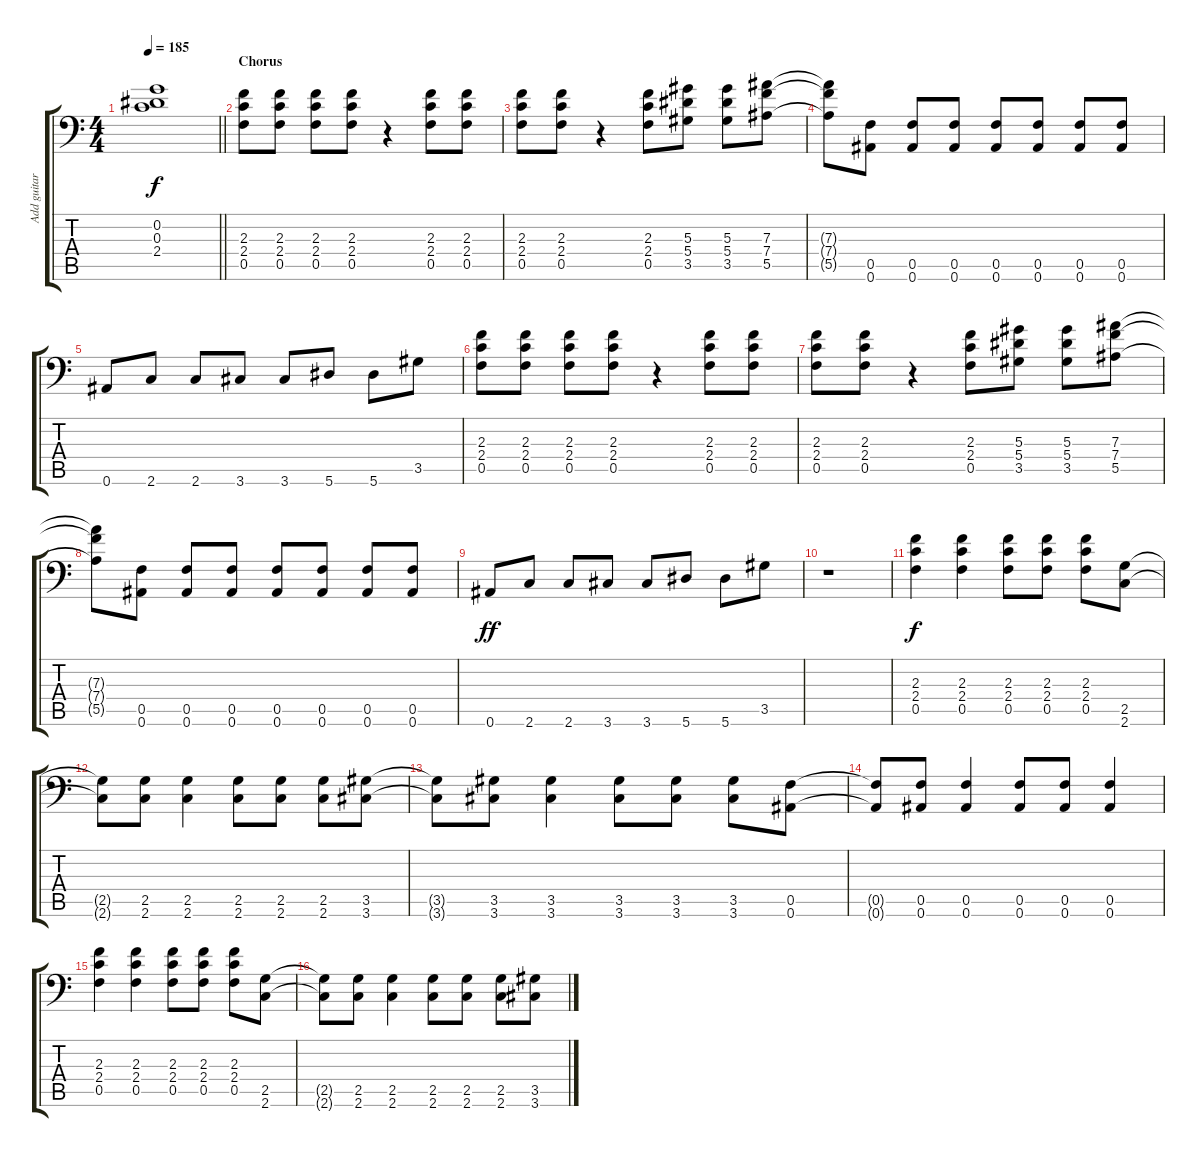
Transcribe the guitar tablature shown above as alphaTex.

\track ("Add guitar" "Add guitar") {mute instrument distortionguitar}
\staff {score tabs}
\tuning (C4 G3 Eb3 Bb2 F2 Bb1) {hide}
\ts (4 4)
\tempo 185
\clef f4
\barLineRight lightlight
\ks c
(0.2{t} 0.3{t} 2.4{t}).1{dy f} |
\section ("" "Chorus")
(2.3 2.4 0.5).8{instrument distortionguitar} (2.3 2.4 0.5).8 (2.3 2.4 0.5).8 (2.3 2.4 0.5).8 r.4 (2.3 2.4 0.5).8 (2.3 2.4 0.5).8 |
(2.3 2.4 0.5).8 (2.3 2.4 0.5).8 r.4 (2.3 2.4 0.5).8 (5.3 5.4 3.5).8 (5.3 5.4 3.5).8 (7.3 7.4 5.5).8 |
(7.3{t} 7.4{t} 5.5{t}).8 (0.5 0.6).8 (0.5 0.6).8 (0.5 0.6).8 (0.5 0.6).8 (0.5 0.6).8 (0.5 0.6).8 (0.5 0.6).8 |
0.6.8 2.6.8 2.6.8 3.6.8 3.6.8 5.6.8 5.6.8 3.5.8 |
(2.3 2.4 0.5).8 (2.3 2.4 0.5).8 (2.3 2.4 0.5).8 (2.3 2.4 0.5).8 r.4 (2.3 2.4 0.5).8 (2.3 2.4 0.5).8 |
(2.3 2.4 0.5).8 (2.3 2.4 0.5).8 r.4 (2.3 2.4 0.5).8 (5.3 5.4 3.5).8 (5.3 5.4 3.5).8 (7.3 7.4 5.5).8 |
(7.3{t} 7.4{t} 5.5{t}).8 (0.5 0.6).8 (0.5 0.6).8 (0.5 0.6).8 (0.5 0.6).8 (0.5 0.6).8 (0.5 0.6).8 (0.5 0.6).8 |
0.6.8{dy ff} 2.6.8 2.6.8 3.6.8 3.6.8 5.6.8 5.6.8 3.5.8 |
r.1 |
(2.3 2.4 0.5).4{dy f} (2.3 2.4 0.5).4 (2.3 2.4 0.5).8 (2.3 2.4 0.5).8 (2.3 2.4 0.5).8 (2.5 2.6).8 |
(2.5{t} 2.6{t}).8 (2.5 2.6).8 (2.5 2.6).4 (2.5 2.6).8 (2.5 2.6).8 (2.5 2.6).8 (3.5 3.6).8 |
(3.5{t} 3.6{t}).8 (3.5 3.6).8 (3.5 3.6).4 (3.5 3.6).8 (3.5 3.6).8 (3.5 3.6).8 (0.5 0.6).8 |
(0.5{t} 0.6{t}).8 (0.5 0.6).8 (0.5 0.6).4 (0.5 0.6).8 (0.5 0.6).8 (0.5 0.6).4 |
(2.3 2.4 0.5).4 (2.3 2.4 0.5).4 (2.3 2.4 0.5).8 (2.3 2.4 0.5).8 (2.3 2.4 0.5).8 (2.5 2.6).8 |
(2.5{t} 2.6{t}).8 (2.5 2.6).8 (2.5 2.6).4 (2.5 2.6).8 (2.5 2.6).8 (2.5 2.6).8 (3.5 3.6).8
